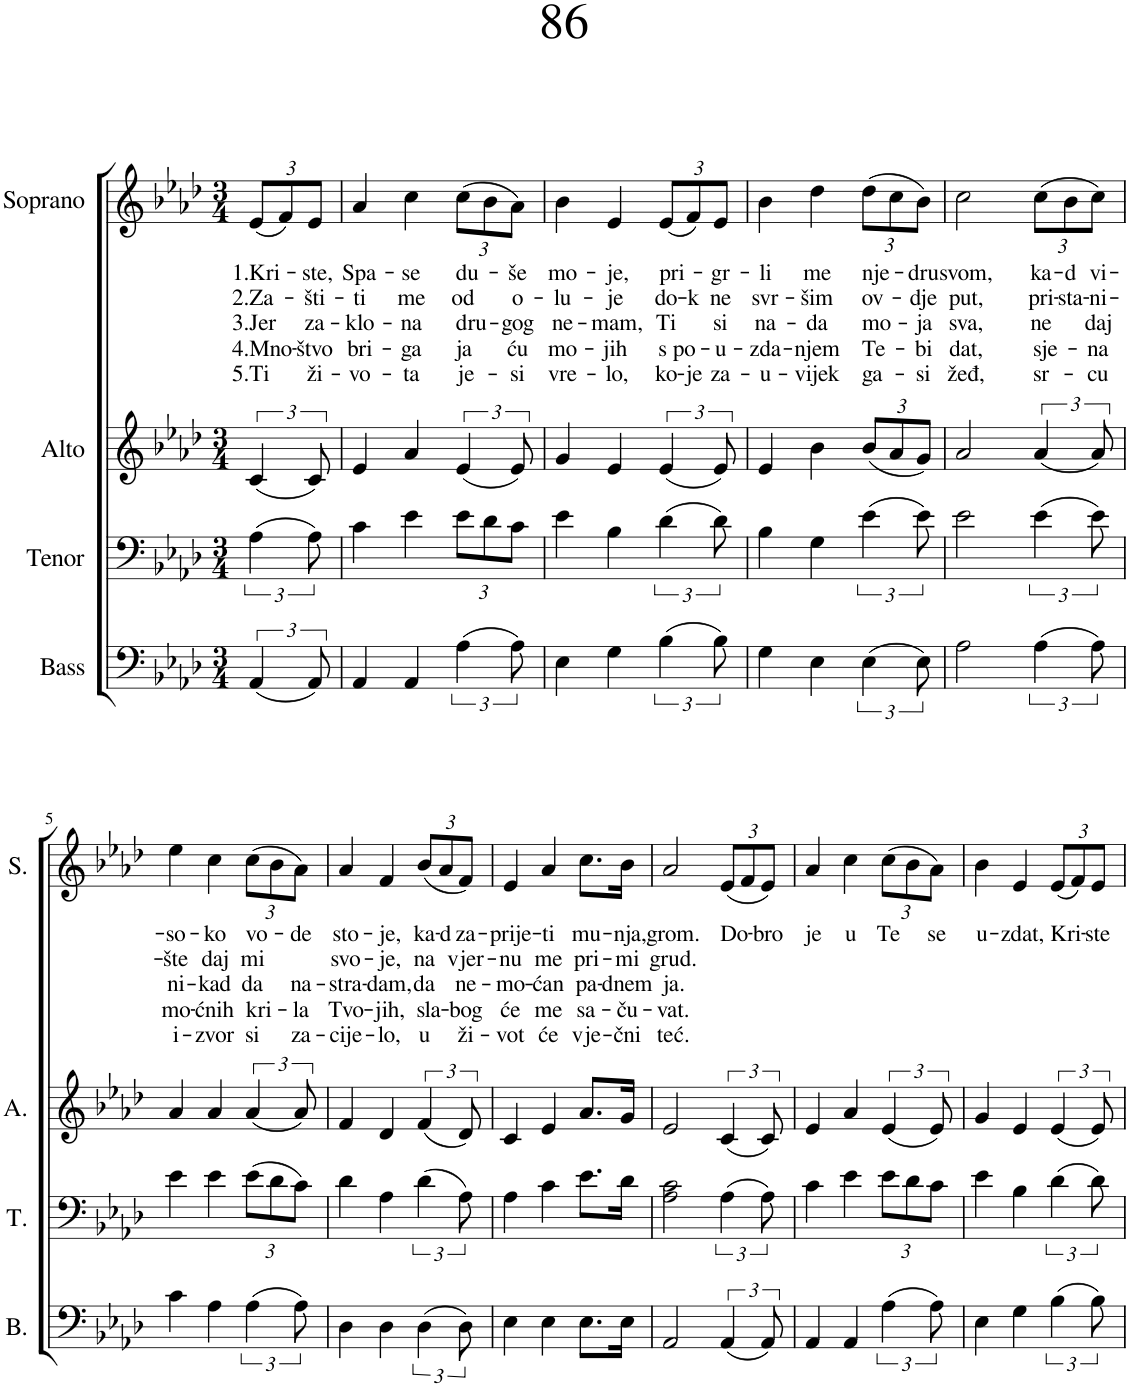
**kern	**kern	**kern	**kern	**text	**text	**text	**text	**text
*part4	*part3	*part2	*part1	*part1	*part1	*part1	*part1	*part1
*staff4	*staff3	*staff2	*staff1	*staff1	*staff1	*staff1	*staff1	*staff1
*I"Bass	*I"Tenor	*I"Alto	*I"Soprano	*	*	*	*	*
*I'B.	*I'T.	*I'A.	*I'S.	*	*	*	*	*
*clefF4	*clefF4	*clefG2	*clefG2	*	*	*	*	*
*k[b-e-a-d-]	*k[b-e-a-d-]	*k[b-e-a-d-]	*k[b-e-a-d-]	*	*	*	*	*
*M3/4	*M3/4	*M3/4	*M3/4	*	*	*	*	*
*	*	*	*Xbrackettup	*	*	*	*	*
=	=	=	=	=	=	=	=	=
!	!	!	!	!LO:LY:b	!LO:LY:b	!LO:LY:b	!LO:LY:b	!LO:LY:b
(6AA-/	(6A-\	(6c/	(12e-/L	1.Kri-	2.Za-	3.Jer	4.Mno-	5.Ti
.	.	.	12f/)	.	.	.	.	.
!	!	!	!	!LO:LY:b	!LO:LY:b	!LO:LY:b	!LO:LY:b	!LO:LY:b
12AA-/)	12A-\)	12c/)	12e-/J	-ste,	-šti-	za-	-štvo	ži-
=1	=1	=1	=1	=1	=1	=1	=1	=1
!	!	!	!	!LO:LY:b	!LO:LY:b	!LO:LY:b	!LO:LY:b	!LO:LY:b
4AA-/	4c\	4e-/	4a-/	Spa-	-ti	-klo-	bri-	-vo-
!	!	!	!	!LO:LY:b	!LO:LY:b	!LO:LY:b	!LO:LY:b	!LO:LY:b
4AA-/	4e-\	4a-/	4cc\	-se	me	-na	-ga	-ta
*	*Xbrackettup	*	*	*	*	*	*	*
!	!	!	!	!LO:LY:b	!LO:LY:b	!LO:LY:b	!LO:LY:b	!LO:LY:b
(6A-\	12e-\L	(6e-/	(12cc\L	du-	od	dru-	ja	je-
.	12d-\	.	12b-\	.	.	.	.	.
!	!	!	!	!LO:LY:b	!LO:LY:b	!LO:LY:b	!LO:LY:b	!LO:LY:b
12A-\)	12c\J	12e-/)	12a-\J)	-še	o-	-gog	ću	-si
=2	=2	=2	=2	=2	=2	=2	=2	=2
!	!	!	!	!LO:LY:b	!LO:LY:b	!LO:LY:b	!LO:LY:b	!LO:LY:b
4E-\	4e-\	4g/	4b-\	mo-	-lu-	ne-	mo-	vre-
!	!	!	!	!LO:LY:b	!LO:LY:b	!LO:LY:b	!LO:LY:b	!LO:LY:b
4G\	4B-\	4e-/	4e-/	-je,	-je	-mam,	-jih	-lo,
*	*brackettup	*	*	*	*	*	*	*
!	!	!	!	!LO:LY:b	!LO:LY:b	!LO:LY:b	!LO:LY:b	!LO:LY:b
(6B-\	(6d-\	(6e-/	(12e-/L	pri-	do-	Ti	s po-	ko-
!	!	!	!	!	!LO:LY:b	!	!	!LO:LY:b
.	.	.	12f/)	.	k	.	.	-je
!	!	!	!	!LO:LY:b	!LO:LY:b	!LO:LY:b	!LO:LY:b	!LO:LY:b
12B-\)	12d-\)	12e-/)	12e-/J	-gr-	ne	si	-u-	za-
=3	=3	=3	=3	=3	=3	=3	=3	=3
!	!	!	!	!LO:LY:b	!LO:LY:b	!LO:LY:b	!LO:LY:b	!LO:LY:b
4G\	4B-\	4e-/	4b-\	-li	svr-	na-	-zda-	-u-
!	!	!	!	!LO:LY:b	!LO:LY:b	!LO:LY:b	!LO:LY:b	!LO:LY:b
4E-\	4G\	4b-\	4dd-\	me	-šim	-da	-njem	-vijek
*	*	*Xbrackettup	*	*	*	*	*	*
!	!	!	!	!LO:LY:b	!LO:LY:b	!LO:LY:b	!LO:LY:b	!LO:LY:b
(6E-\	(6e-\	(12b-/L	(12dd-\L	nje-	ov-	mo-	Te-	ga-
.	.	12a-/	12cc\	.	.	.	.	.
!	!	!	!	!LO:LY:b	!LO:LY:b	!LO:LY:b	!LO:LY:b	!LO:LY:b
12E-\)	12e-\)	12g/J)	12b-\J)	-dru	-dje	-ja	-bi	-si
=4	=4	=4	=4	=4	=4	=4	=4	=4
!	!	!	!	!LO:LY:b	!LO:LY:b	!LO:LY:b	!LO:LY:b	!LO:LY:b
2A-\	2e-\	2a-/	2cc\	svom,	put,	sva,	dat,	žeđ,
*	*	*brackettup	*	*	*	*	*	*
!	!	!	!	!LO:LY:b	!LO:LY:b	!LO:LY:b	!LO:LY:b	!LO:LY:b
(6A-\	(6e-\	(6a-/	(12cc\L	ka-	pri-	ne	sje-	sr-
!	!	!	!	!LO:LY:b	!LO:LY:b	!	!	!
.	.	.	12b-\	d	-sta-	.	.	.
!	!	!	!	!LO:LY:b	!LO:LY:b	!LO:LY:b	!LO:LY:b	!LO:LY:b
12A-\)	12e-\)	12a-/)	12cc\J)	vi-	-ni-	daj	-na	-cu
!!LO:LB:g=z
=5	=5	=5	=5	=5	=5	=5	=5	=5
!	!	!	!	!LO:LY:b	!LO:LY:b	!LO:LY:b	!LO:LY:b	!LO:LY:b
4c\	4e-\	4a-/	4ee-\	-so-	-šte	ni-	mo-	i-
!	!	!	!	!LO:LY:b	!LO:LY:b	!LO:LY:b	!LO:LY:b	!LO:LY:b
4A-\	4e-\	4a-/	4cc\	-ko	daj	-kad	-ćnih	-zvor
*	*Xbrackettup	*	*	*	*	*	*	*
!	!	!	!	!LO:LY:b	!LO:LY:b	!LO:LY:b	!LO:LY:b	!LO:LY:b
(6A-\	(12e-\L	(6a-/	(12cc\L	vo-	mi	da	kri-	si
.	12d-\	.	12b-\	.	.	.	.	.
!	!	!	!	!LO:LY:b	!	!LO:LY:b	!LO:LY:b	!LO:LY:b
12A-\)	12c\J)	12a-/)	12a-\J)	-de	.	na-	-la	za-
=6	=6	=6	=6	=6	=6	=6	=6	=6
!	!	!	!	!LO:LY:b	!LO:LY:b	!LO:LY:b	!LO:LY:b	!LO:LY:b
4D-\	4d-\	4f/	4a-/	sto-	svo-	-stra-	Tvo-	-cije-
!	!	!	!	!LO:LY:b	!LO:LY:b	!LO:LY:b	!LO:LY:b	!LO:LY:b
4D-\	4A-\	4d-/	4f/	-je,	-je,	-dam,	-jih,	-lo,
*	*brackettup	*	*	*	*	*	*	*
!	!	!	!	!LO:LY:b	!LO:LY:b	!LO:LY:b	!LO:LY:b	!LO:LY:b
(6D-\	(6d-\	(6f/	(12b-/L	ka-	na	da	sla-	u
!	!	!	!	!LO:LY:b	!	!	!	!
.	.	.	12a-/	-d	.	.	.	.
!	!	!	!	!LO:LY:b	!LO:LY:b	!LO:LY:b	!LO:LY:b	!LO:LY:b
12D-\)	12A-\)	12d-/)	12f/J)	za-	vjer-	ne-	-bog	ži-
=7	=7	=7	=7	=7	=7	=7	=7	=7
!	!	!	!	!LO:LY:b	!LO:LY:b	!LO:LY:b	!LO:LY:b	!LO:LY:b
4E-\	4A-\	4c/	4e-/	-prije-	-nu	-mo-	će	-vot
!	!	!	!	!LO:LY:b	!LO:LY:b	!LO:LY:b	!LO:LY:b	!LO:LY:b
4E-\	4c\	4e-/	4a-/	-ti	me	-ćan	me	će
!	!	!	!	!LO:LY:b	!LO:LY:b	!LO:LY:b	!LO:LY:b	!LO:LY:b
8.E-\L	8.e-\L	8.a-/L	8.cc\L	mu-	pri-	pa-	sa-	vje-
!	!	!	!	!LO:LY:b	!LO:LY:b	!LO:LY:b	!LO:LY:b	!LO:LY:b
16E-\Jk	16d-\Jk	16g/Jk	16b-\Jk	-nja,	-mi	-dnem	-ču-	-čni
=8	=8	=8	=8	=8	=8	=8	=8	=8
!	!	!	!	!LO:LY:b	!LO:LY:b	!LO:LY:b	!LO:LY:b	!LO:LY:b
2AA-/	2A-\ 2c\	2e-/	2a-/	grom.	grud.	ja.	-vat.	teć.
!	!	!	!	!LO:LY:b	!	!	!	!
(6AA-/	(6A-\	(6c/	(12e-/L	Do-	.	.	.	.
.	.	.	12f/	.	.	.	.	.
!	!	!	!	!LO:LY:b	!	!	!	!
12AA-/)	12A-\)	12c/)	12e-/J)	-bro	.	.	.	.
=9	=9	=9	=9	=9	=9	=9	=9	=9
!	!	!	!	!LO:LY:b	!	!	!	!
4AA-/	4c\	4e-/	4a-/	je	.	.	.	.
!	!	!	!	!LO:LY:b	!	!	!	!
4AA-/	4e-\	4a-/	4cc\	u	.	.	.	.
*	*Xbrackettup	*	*	*	*	*	*	*
!	!	!	!	!LO:LY:b	!	!	!	!
(6A-\	12e-\L	(6e-/	(12cc\L	Te	.	.	.	.
.	12d-\	.	12b-\	.	.	.	.	.
!	!	!	!	!LO:LY:b	!	!	!	!
12A-\)	12c\J	12e-/)	12a-\J)	se	.	.	.	.
=10	=10	=10	=10	=10	=10	=10	=10	=10
!	!	!	!	!LO:LY:b	!	!	!	!
4E-\	4e-\	4g/	4b-\	u-	.	.	.	.
!	!	!	!	!LO:LY:b	!	!	!	!
4G\	4B-\	4e-/	4e-/	-zdat,	.	.	.	.
*	*brackettup	*	*	*	*	*	*	*
!	!	!	!	!LO:LY:b	!	!	!	!
(6B-\	(6d-\	(6e-/	(12e-/L	Kri-	.	.	.	.
.	.	.	12f/)	.	.	.	.	.
!	!	!	!	!LO:LY:b	!	!	!	!
12B-\)	12d-\)	12e-/)	12e-/J	-ste	.	.	.	.
=	=	=	=	=	=	=	=	=
*-	*-	*-	*-	*-	*-	*-	*-	*-
